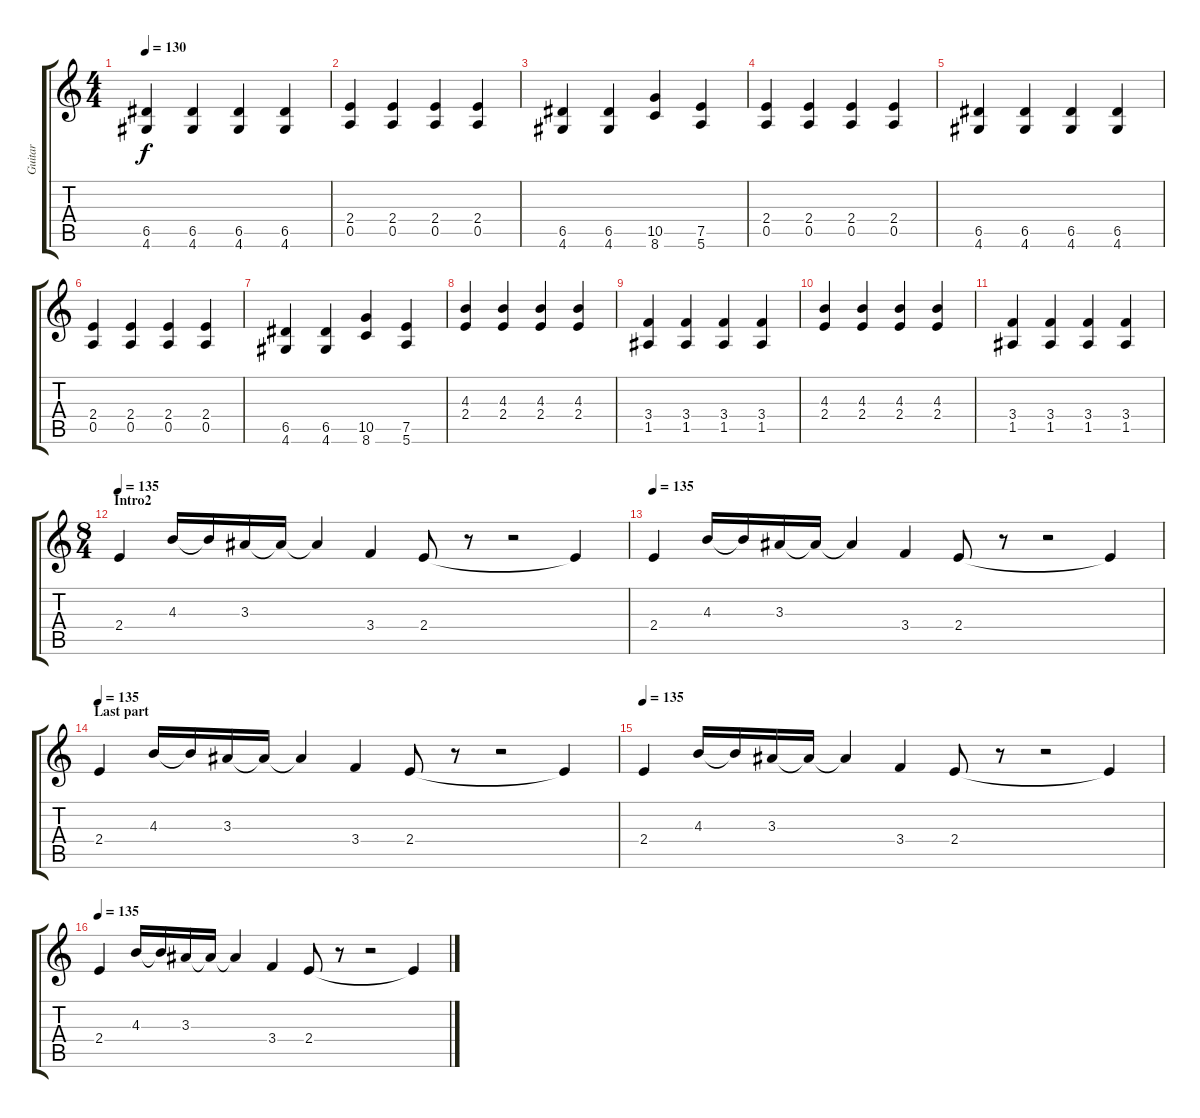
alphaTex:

\track ("Guitar" "Guitar") {instrument distortionguitar}
\staff {score tabs}
\tuning (E4 B3 G3 D3 A2 E2) {hide}
\ts (4 4)
\tempo 130
\clef g2
\ks c
(6.5 4.6).4{dy f} (6.5 4.6).4 (6.5 4.6).4 (6.5 4.6).4 |
(2.4 0.5).4 (2.4 0.5).4 (2.4 0.5).4 (2.4 0.5).4 |
(6.5 4.6).4 (6.5 4.6).4 (10.5 8.6).4 (7.5 5.6).4 |
(2.4 0.5).4 (2.4 0.5).4 (2.4 0.5).4 (2.4 0.5).4 |
(6.5 4.6).4 (6.5 4.6).4 (6.5 4.6).4 (6.5 4.6).4 |
(2.4 0.5).4 (2.4 0.5).4 (2.4 0.5).4 (2.4 0.5).4 |
(6.5 4.6).4 (6.5 4.6).4 (10.5 8.6).4 (7.5 5.6).4 |
(4.3 2.4).4 (4.3 2.4).4 (4.3 2.4).4 (4.3 2.4).4 |
(3.4 1.5).4 (3.4 1.5).4 (3.4 1.5).4 (3.4 1.5).4 |
(4.3 2.4).4 (4.3 2.4).4 (4.3 2.4).4 (4.3 2.4).4 |
(3.4 1.5).4 (3.4 1.5).4 (3.4 1.5).4 (3.4 1.5).4 |
\ts (8 4)
\section ("" "Intro2")
\tempo 135
2.4.4 4.3.16 4.3{t}.16 3.3.16 3.3{t}.16 3.3{t}.4 3.4.4 2.4.8 r.8 r.2 2.4{t}.4 |
\tempo 135
2.4.4 4.3.16 4.3{t}.16 3.3.16 3.3{t}.16 3.3{t}.4 3.4.4 2.4.8 r.8 r.2 2.4{t}.4 |
\section ("" "Last part")
\tempo 135
2.4.4 4.3.16 4.3{t}.16 3.3.16 3.3{t}.16 3.3{t}.4 3.4.4 2.4.8 r.8 r.2 2.4{t}.4 |
\tempo 135
2.4.4 4.3.16 4.3{t}.16 3.3.16 3.3{t}.16 3.3{t}.4 3.4.4 2.4.8 r.8 r.2 2.4{t}.4 |
\tempo 135
2.4.4 4.3.16 4.3{t}.16 3.3.16 3.3{t}.16 3.3{t}.4 3.4.4 2.4.8 r.8 r.2 2.4{t}.4
